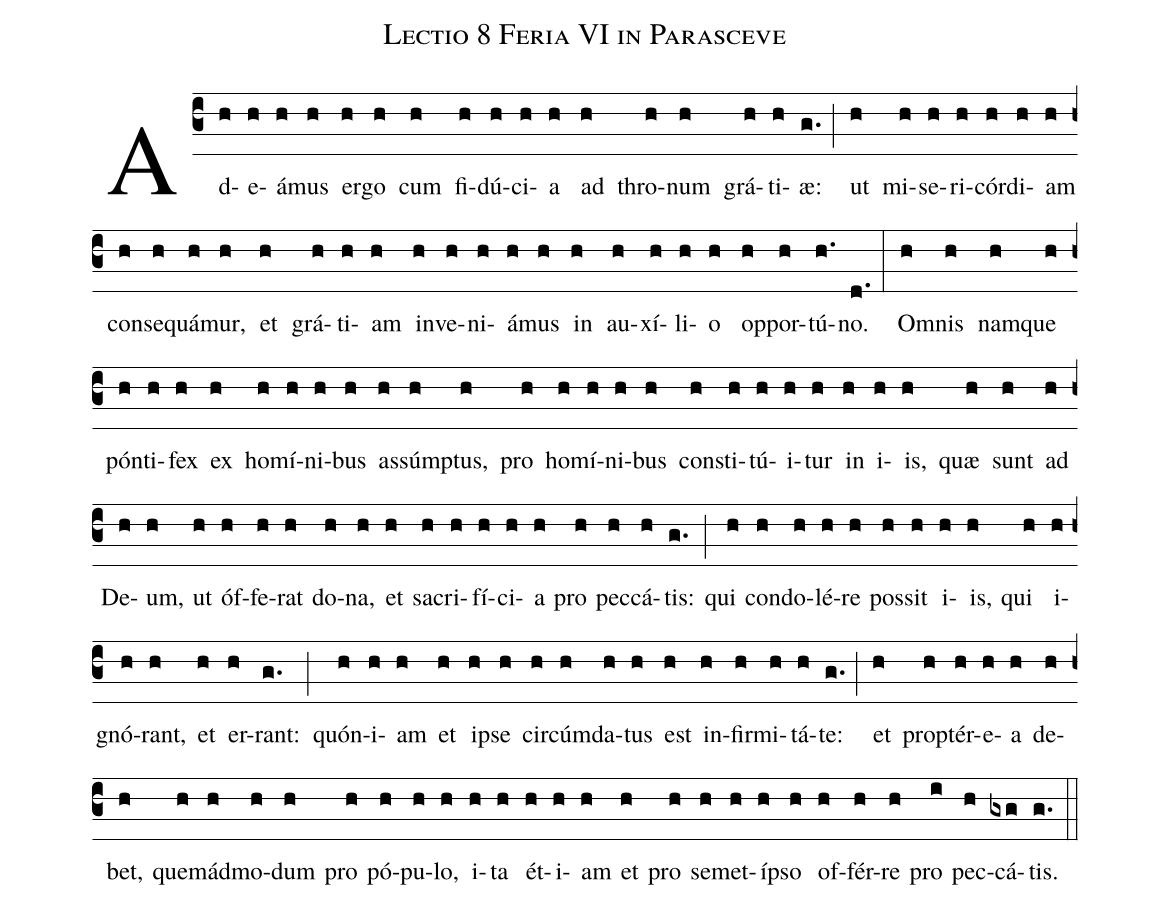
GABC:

name: Lectio 8 Feria VI in Parasceve;
%%
(c3) Ad(h)e(h)á(h)mus(h) er(h)go(h) cum(h) fi(h)dú(h)ci(h)a(h) ad(h) thro(h)num(h) grá(h)ti(h)æ:(g.) (;) ut(h) mi(h)se(h)ri(h)cór(h)di(h)am(h) con(h)se(h)quá(h)mur,(h) et(h) grá(h)ti(h)am(h) in(h)ve(h)ni(h)á(h)mus(h) in(h) au(h)xí(h)li(h)o(h) op(h)por(h)tú(h.)no.(d.) (:) O(h)mnis(h) nam(h)que(h) pón(h)ti(h)fex(h) ex(h) ho(h)mí(h)ni(h)bus(h) as(h)súmp(h)tus,(h) pro(h) ho(h)mí(h)ni(h)bus(h) con(h)sti(h)tú(h)i(h)tur(h) in(h) i(h)is,(h) quæ(h) sunt(h) ad(h) De(h)um,(h) ut(h) óf(h)fe(h)rat(h) do(h)na,(h) et(h) sa(h)cri(h)fí(h)ci(h)a(h) pro(h) pec(h)cá(h)tis:(g.) (;) qui(h) con(h)do(h)lé(h)re(h) pos(h)sit(h) i(h)is,(h) qui(h) i(h)gnó(h)rant,(h) et(h) er(h)rant:(g.) (;) quón(h)i(h)am(h) et(h) i(h)pse(h) cir(h)cúm(h)da(h)tus(h) est(h) in(h)fir(h)mi(h)tá(h)te:(g.) (;) et(h) prop(h)tér(h)e(h)a(h) de(h)bet,(h) quem(h)ád(h)mo(h)dum(h) pro(h) pó(h)pu(h)lo,(h) i(h)ta(h) ét(h)i(h)am(h) et(h) pro(h) se(h)met(h)í(h)pso(h) of(h)fér(h)re(h) pro(i) pec(h)cá(gxg)tis.(g.) (::)
